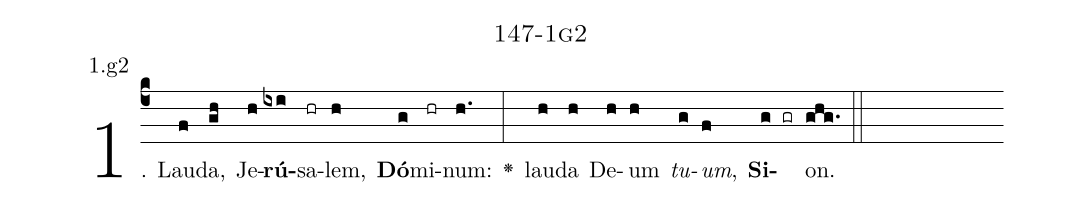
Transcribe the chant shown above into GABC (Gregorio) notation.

name: 147-1g2;
annotation: 1.g2;
%%
(c4)1. Lau(f)da,(gh) Je(h)<b>rú</b>(ixi)sa(hr)lem,(h) <b>Dó</b>(g)mi(hr)num:(h.) <v>\greheightstar</v>(:) lau(h)da(h) De(h)um(h) <i>tu</i>(g)<i>um</i>,(f) <b>Si</b>(g gr)on.(ghg.) (::)
